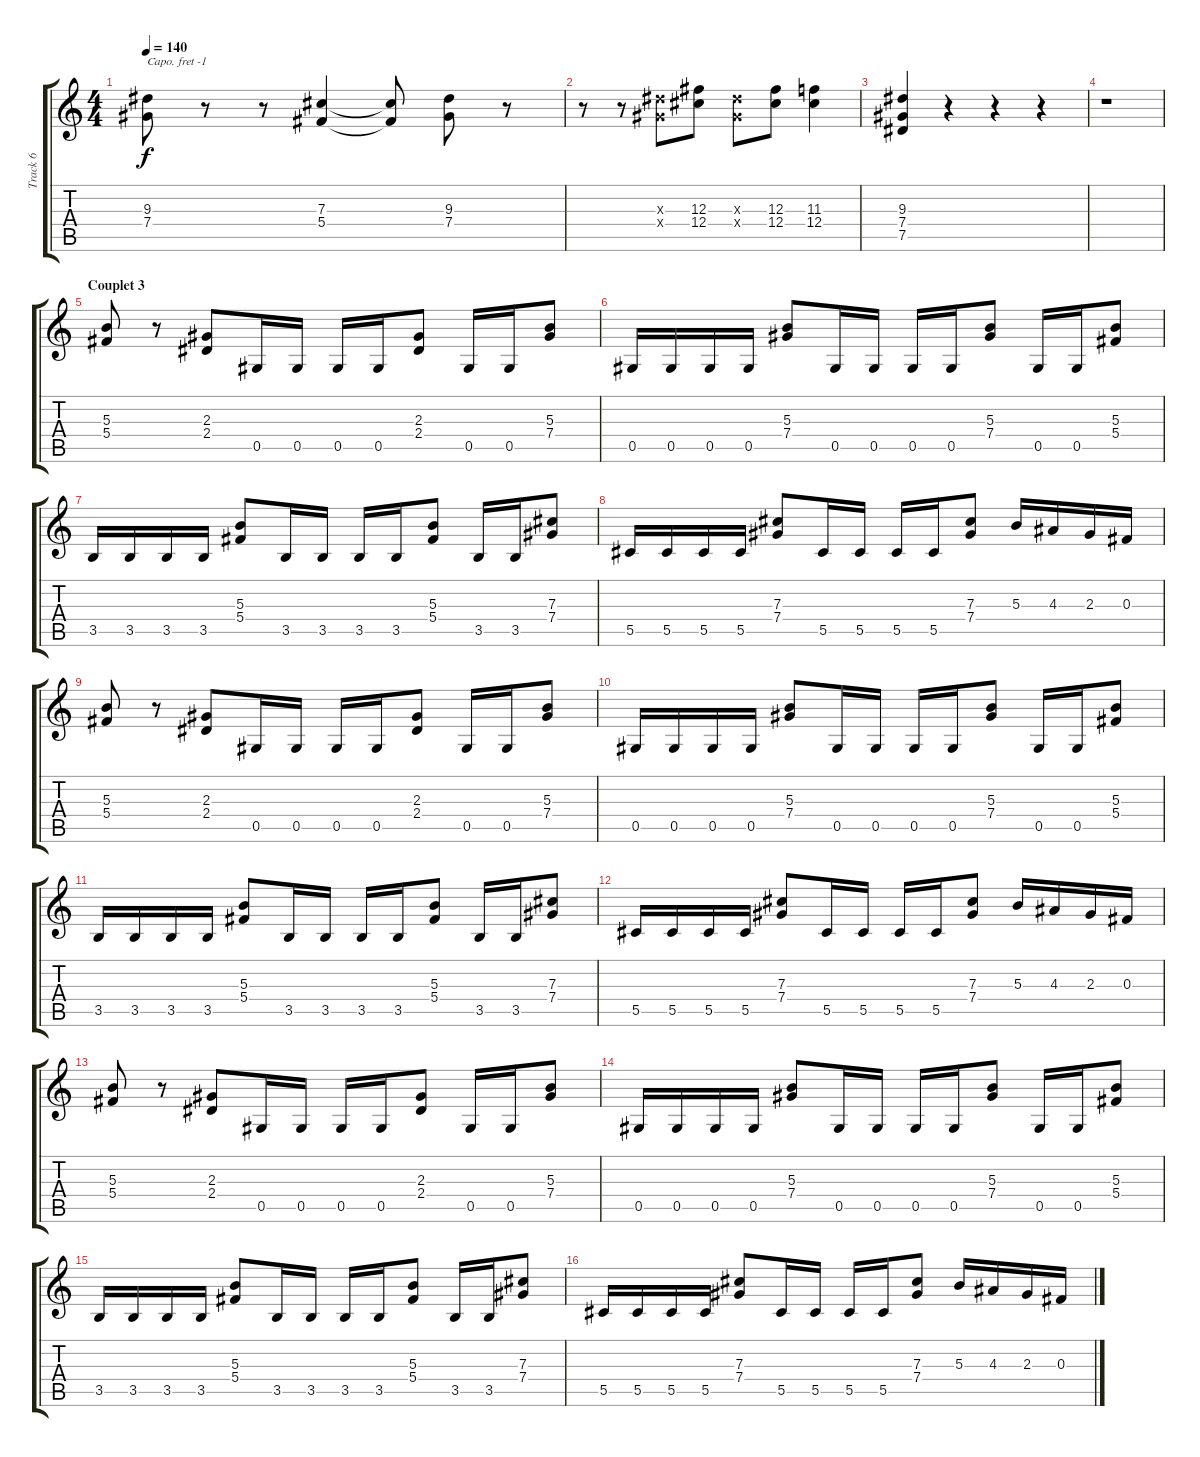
\track ("Track 6" "Track 6") {instrument distortionguitar}
\staff {score tabs}
\capo -1
\tuning (E4 B3 G3 D3 A2 E2) {hide}
\ts (4 4)
\tempo 140
\clef g2
\ks c
(9.3 7.4).8{dy f} r.8 r.8 (7.3 5.4).4 (7.3{t} 5.4{t}).8 (9.3 7.4).8 r.8 |
r.8 r.8 (9.3{x} 7.4{x}).8 (12.3 12.4).8 (9.3{x} 7.4{x}).8 (12.3 12.4).8 (11.3 12.4).4 |
(9.3 7.4 7.5).4 r.4 r.4 r.4 |
r.1 |
\section ("" "Couplet 3")
(5.3 5.4).8 r.8 (2.3 2.4).8 0.5.16 0.5.16 0.5.16 0.5.16 (2.3 2.4).8 0.5.16 0.5.16 (5.3 7.4).8 |
0.5.16 0.5.16 0.5.16 0.5.16 (5.3 7.4).8 0.5.16 0.5.16 0.5.16 0.5.16 (5.3 7.4).8 0.5.16 0.5.16 (5.3 5.4).8 |
3.5.16 3.5.16 3.5.16 3.5.16 (5.3 5.4).8 3.5.16 3.5.16 3.5.16 3.5.16 (5.3 5.4).8 3.5.16 3.5.16 (7.3 7.4).8 |
5.5.16 5.5.16 5.5.16 5.5.16 (7.3 7.4).8 5.5.16 5.5.16 5.5.16 5.5.16 (7.3 7.4).8 5.3.16 4.3.16 2.3.16 0.3.16 |
(5.3 5.4).8 r.8 (2.3 2.4).8 0.5.16 0.5.16 0.5.16 0.5.16 (2.3 2.4).8 0.5.16 0.5.16 (5.3 7.4).8 |
0.5.16 0.5.16 0.5.16 0.5.16 (5.3 7.4).8 0.5.16 0.5.16 0.5.16 0.5.16 (5.3 7.4).8 0.5.16 0.5.16 (5.3 5.4).8 |
3.5.16 3.5.16 3.5.16 3.5.16 (5.3 5.4).8 3.5.16 3.5.16 3.5.16 3.5.16 (5.3 5.4).8 3.5.16 3.5.16 (7.3 7.4).8 |
5.5.16 5.5.16 5.5.16 5.5.16 (7.3 7.4).8 5.5.16 5.5.16 5.5.16 5.5.16 (7.3 7.4).8 5.3.16 4.3.16 2.3.16 0.3.16 |
(5.3 5.4).8 r.8 (2.3 2.4).8 0.5.16 0.5.16 0.5.16 0.5.16 (2.3 2.4).8 0.5.16 0.5.16 (5.3 7.4).8 |
0.5.16 0.5.16 0.5.16 0.5.16 (5.3 7.4).8 0.5.16 0.5.16 0.5.16 0.5.16 (5.3 7.4).8 0.5.16 0.5.16 (5.3 5.4).8 |
3.5.16 3.5.16 3.5.16 3.5.16 (5.3 5.4).8 3.5.16 3.5.16 3.5.16 3.5.16 (5.3 5.4).8 3.5.16 3.5.16 (7.3 7.4).8 |
5.5.16 5.5.16 5.5.16 5.5.16 (7.3 7.4).8 5.5.16 5.5.16 5.5.16 5.5.16 (7.3 7.4).8 5.3.16 4.3.16 2.3.16 0.3.16
